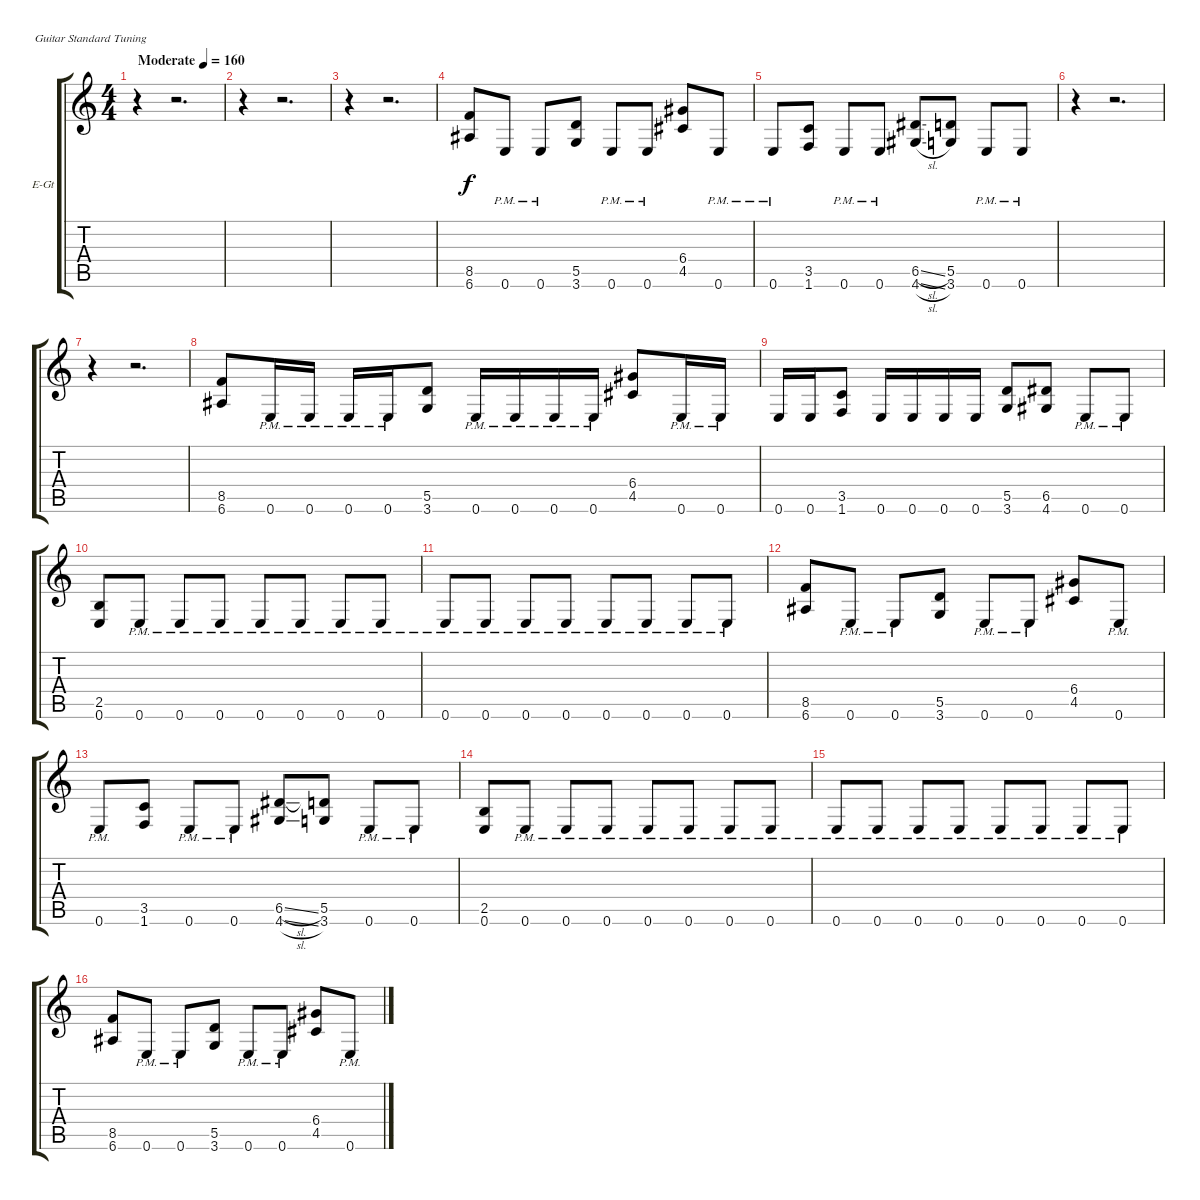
\bracketExtendMode groupsimilarinstruments
\firstSystemTrackNameOrientation horizontal
\otherSystemsTrackNameOrientation horizontal
\track ("Äîðîæêà 4" "E-Gt") {instrument distortionguitar}
\staff {score tabs}
\tuning (E4 B3 G3 D3 A2 E2)
\ts (4 4)
\beaming (8 2 2 2 2)
\tempo (160 "Moderate")
\clef g2
\ks c
r.4{dy f instrument distortionguitar} r.2{d} |
r.4 r.2{d} |
r.4 r.2{d} |
(8.5 6.6).8 0.6{pm}.8 0.6{pm}.8 (5.5 3.6).8 0.6{pm}.8 0.6{pm}.8 (6.4 4.5).8 0.6{pm}.8 |
0.6{pm}.8 (3.5 1.6).8 0.6{pm}.8 0.6{pm}.8 (6.5{sl} 4.6{sl}).8 (5.5 3.6).8 0.6{pm}.8 0.6{pm}.8 |
r.4 r.2{d} |
r.4 r.2{d} |
(8.5 6.6).8 0.6{pm}.16 0.6{pm}.16 0.6{pm}.16 0.6{pm}.16 (5.5 3.6).8 0.6{pm}.16 0.6{pm}.16 0.6{pm}.16 0.6{pm}.16 (6.4 4.5).8 0.6{pm}.16 0.6{pm}.16 |
0.6.16 0.6.16 (3.5 1.6).8 0.6.16 0.6.16 0.6.16 0.6.16 (5.5 3.6).8 (6.5 4.6).8 0.6{pm}.8 0.6{pm}.8 |
(2.5 0.6).8 0.6{pm}.8 0.6{pm}.8 0.6{pm}.8 0.6{pm}.8 0.6{pm}.8 0.6{pm}.8 0.6{pm}.8 |
0.6{pm}.8 0.6{pm}.8 0.6{pm}.8 0.6{pm}.8 0.6{pm}.8 0.6{pm}.8 0.6{pm}.8 0.6{pm}.8 |
(8.5 6.6).8 0.6{pm}.8 0.6{pm}.8 (5.5 3.6).8 0.6{pm}.8 0.6{pm}.8 (6.4 4.5).8 0.6{pm}.8 |
0.6{pm}.8 (3.5 1.6).8 0.6{pm}.8 0.6{pm}.8 (4.6{sl} 6.5{sl}).8 (3.6 5.5).8 0.6{pm}.8 0.6{pm}.8 |
(2.5 0.6).8 0.6{pm}.8 0.6{pm}.8 0.6{pm}.8 0.6{pm}.8 0.6{pm}.8 0.6{pm}.8 0.6{pm}.8 |
0.6{pm}.8 0.6{pm}.8 0.6{pm}.8 0.6{pm}.8 0.6{pm}.8 0.6{pm}.8 0.6{pm}.8 0.6{pm}.8 |
(8.5 6.6).8 0.6{pm}.8 0.6{pm}.8 (5.5 3.6).8 0.6{pm}.8 0.6{pm}.8 (6.4 4.5).8 0.6{pm}.8
